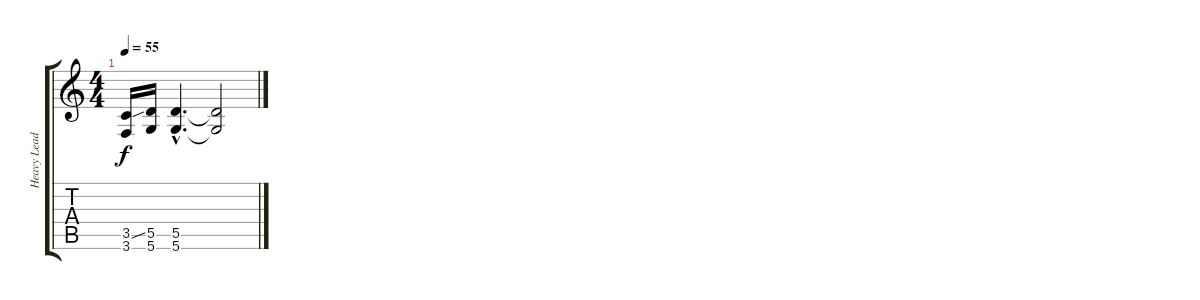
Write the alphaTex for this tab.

\track ("Heavy Lead" "Heavy Lead") {instrument distortionguitar}
\staff {score tabs}
\tuning (E4 B3 G3 D3 A2 D2) {hide}
\ts (4 4)
\tempo 55
\clef g2
\ks c
(3.5{ss} 3.6).16{dy f} (5.5 5.6).16 (5.5{hac} 5.6{hac}).4{d} (5.5{t} 5.6{t}).2
